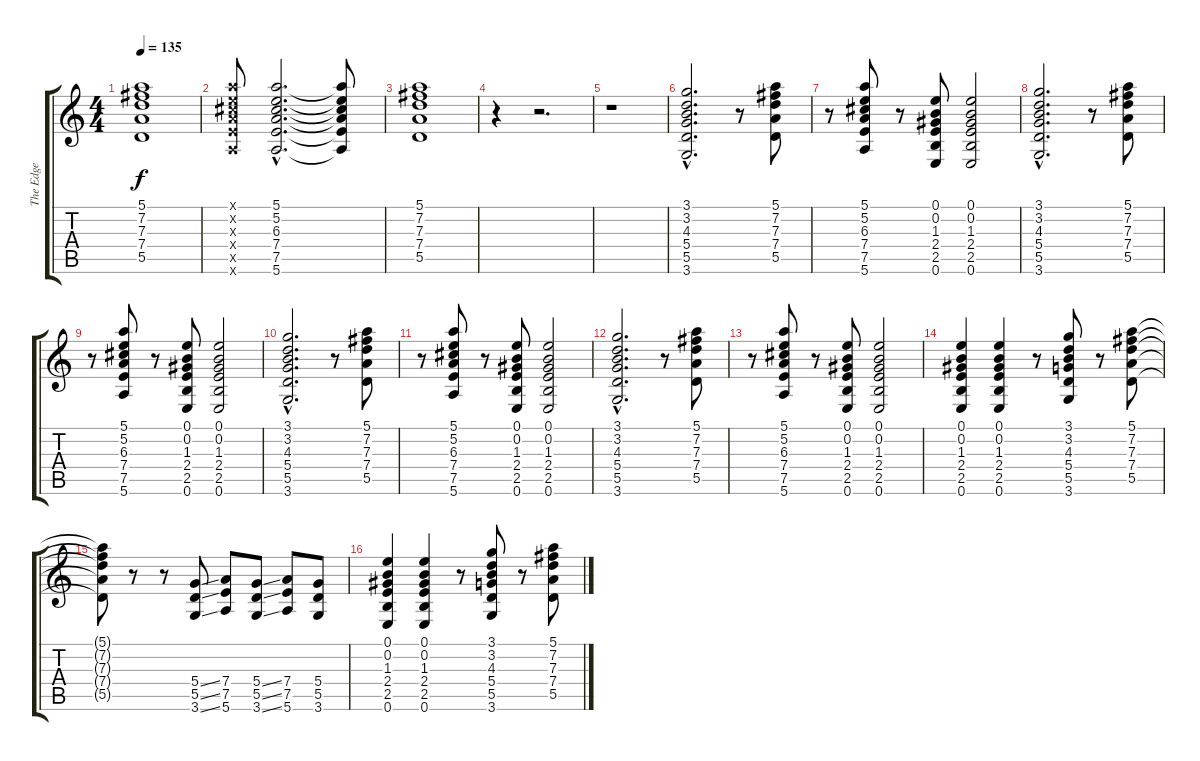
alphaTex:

\track ("The Edge" "The Edge") {instrument overdrivenguitar}
\staff {score tabs}
\tuning (E4 B3 G3 D3 A2 E2) {hide}
\ts (4 4)
\tempo 135
\clef g2
\ks c
(5.1 7.2 7.3 7.4 5.5).1{dy f} |
(5.1{x} 5.2{x} 6.3{x} 7.4{x} 7.5{x} 5.6{x}).8 (5.1{hac} 5.2{hac} 6.3{hac} 7.4{hac} 7.5{hac} 5.6{hac}).2{d} (5.1{t} 5.2{t} 6.3{t} 7.4{t} 7.5{t} 5.6{t}).8 |
(5.1 7.2 7.3 7.4 5.5).1 |
r.4 r.2{d} |
r.1 |
(3.1{hac} 3.2{hac} 4.3{hac} 5.4{hac} 5.5{hac} 3.6{hac}).2{d} r.8 (5.1 7.2 7.3 7.4 5.5).8 |
r.8 (5.1 5.2 6.3 7.4 7.5 5.6).8 r.8 (0.1 0.2 1.3 2.4 2.5 0.6).8 (0.1 0.2 1.3 2.4 2.5 0.6).2 |
(3.1{hac} 3.2{hac} 4.3{hac} 5.4{hac} 5.5{hac} 3.6{hac}).2{d} r.8 (5.1 7.2 7.3 7.4 5.5).8 |
r.8 (5.1 5.2 6.3 7.4 7.5 5.6).8 r.8 (0.1 0.2 1.3 2.4 2.5 0.6).8 (0.1 0.2 1.3 2.4 2.5 0.6).2 |
(3.1{hac} 3.2{hac} 4.3{hac} 5.4{hac} 5.5{hac} 3.6{hac}).2{d} r.8 (5.1 7.2 7.3 7.4 5.5).8 |
r.8 (5.1 5.2 6.3 7.4 7.5 5.6).8 r.8 (0.1 0.2 1.3 2.4 2.5 0.6).8 (0.1 0.2 1.3 2.4 2.5 0.6).2 |
(3.1{hac} 3.2{hac} 4.3{hac} 5.4{hac} 5.5{hac} 3.6{hac}).2{d} r.8 (5.1 7.2 7.3 7.4 5.5).8 |
r.8 (5.1 5.2 6.3 7.4 7.5 5.6).8 r.8 (0.1 0.2 1.3 2.4 2.5 0.6).8 (0.1 0.2 1.3 2.4 2.5 0.6).2 |
(0.1 0.2 1.3 2.4 2.5 0.6).4 (0.1 0.2 1.3 2.4 2.5 0.6).4 r.8 (3.1 3.2 4.3 5.4 5.5 3.6).8 r.8 (5.1 7.2 7.3 7.4 5.5).8 |
(5.1{t} 7.2{t} 7.3{t} 7.4{t} 5.5{t}).8 r.8 r.8 (5.4{ss} 5.5{ss} 3.6{ss}).8 (7.4 7.5 5.6).8 (5.4{ss} 5.5{ss} 3.6{ss}).8 (7.4 7.5 5.6).8 (5.4 5.5 3.6).8 |
(0.1 0.2 1.3 2.4 2.5 0.6).4 (0.1 0.2 1.3 2.4 2.5 0.6).4 r.8 (3.1 3.2 4.3 5.4 5.5 3.6).8 r.8 (5.1 7.2 7.3 7.4 5.5).8
